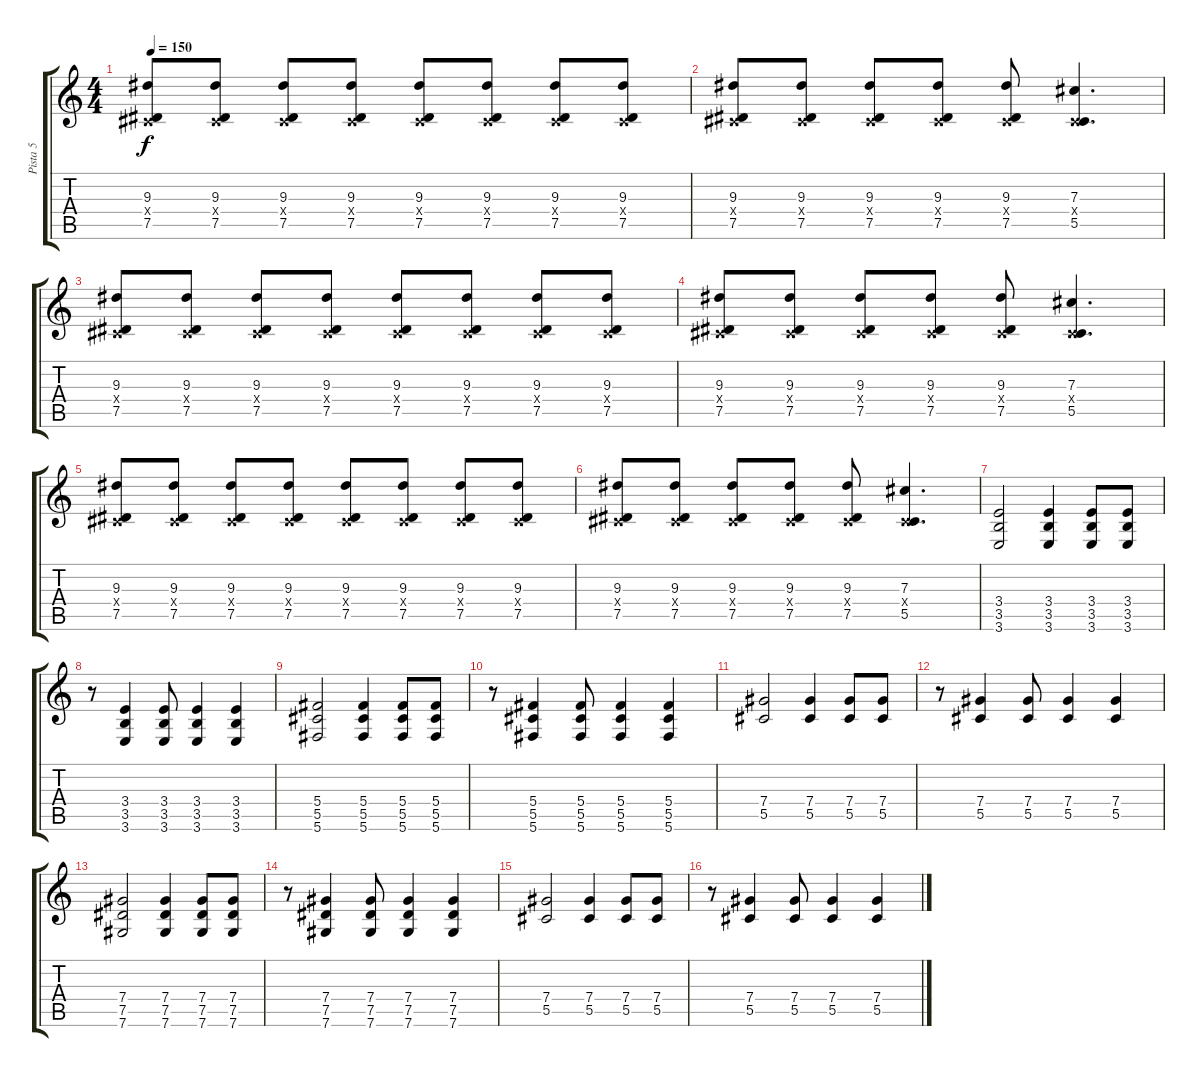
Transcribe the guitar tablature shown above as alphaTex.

\track ("Pista 5" "Pista 5") {instrument distortionguitar}
\staff {score tabs}
\tuning (Eb4 Bb3 Gb3 Db3 Ab2 Db2) {hide}
\ts (4 4)
\tempo 150
\clef g2
\ks c
(9.3 0.4{x} 7.5).8{dy f} (9.3 0.4{x} 7.5).8 (9.3 0.4{x} 7.5).8 (9.3 0.4{x} 7.5).8 (9.3 0.4{x} 7.5).8 (9.3 0.4{x} 7.5).8 (9.3 0.4{x} 7.5).8 (9.3 0.4{x} 7.5).8 |
(9.3 0.4{x} 7.5).8 (9.3 0.4{x} 7.5).8 (9.3 0.4{x} 7.5).8 (9.3 0.4{x} 7.5).8 (9.3 0.4{x} 7.5).8 (7.3 0.4{x} 5.5).4{d} |
(9.3 0.4{x} 7.5).8 (9.3 0.4{x} 7.5).8 (9.3 0.4{x} 7.5).8 (9.3 0.4{x} 7.5).8 (9.3 0.4{x} 7.5).8 (9.3 0.4{x} 7.5).8 (9.3 0.4{x} 7.5).8 (9.3 0.4{x} 7.5).8 |
(9.3 0.4{x} 7.5).8 (9.3 0.4{x} 7.5).8 (9.3 0.4{x} 7.5).8 (9.3 0.4{x} 7.5).8 (9.3 0.4{x} 7.5).8 (7.3 0.4{x} 5.5).4{d} |
(9.3 0.4{x} 7.5).8 (9.3 0.4{x} 7.5).8 (9.3 0.4{x} 7.5).8 (9.3 0.4{x} 7.5).8 (9.3 0.4{x} 7.5).8 (9.3 0.4{x} 7.5).8 (9.3 0.4{x} 7.5).8 (9.3 0.4{x} 7.5).8 |
(9.3 0.4{x} 7.5).8 (9.3 0.4{x} 7.5).8 (9.3 0.4{x} 7.5).8 (9.3 0.4{x} 7.5).8 (9.3 0.4{x} 7.5).8 (7.3 0.4{x} 5.5).4{d} |
(3.4 3.5 3.6).2 (3.4 3.5 3.6).4 (3.4 3.5 3.6).8 (3.4 3.5 3.6).8 |
r.8 (3.4 3.5 3.6).4 (3.4 3.5 3.6).8 (3.4 3.5 3.6).4 (3.4 3.5 3.6).4 |
(5.4 5.5 5.6).2 (5.4 5.5 5.6).4 (5.4 5.5 5.6).8 (5.4 5.5 5.6).8 |
r.8 (5.4 5.5 5.6).4 (5.4 5.5 5.6).8 (5.4 5.5 5.6).4 (5.4 5.5 5.6).4 |
(7.4 5.5).2 (7.4 5.5).4 (7.4 5.5).8 (7.4 5.5).8 |
r.8 (7.4 5.5).4 (7.4 5.5).8 (7.4 5.5).4 (7.4 5.5).4 |
(7.4 7.5 7.6).2 (7.4 7.5 7.6).4 (7.4 7.5 7.6).8 (7.4 7.5 7.6).8 |
r.8 (7.4 7.5 7.6).4 (7.4 7.5 7.6).8 (7.4 7.5 7.6).4 (7.4 7.5 7.6).4 |
(7.4 5.5).2 (7.4 5.5).4 (7.4 5.5).8 (7.4 5.5).8 |
r.8 (7.4 5.5).4 (7.4 5.5).8 (7.4 5.5).4 (7.4 5.5).4
